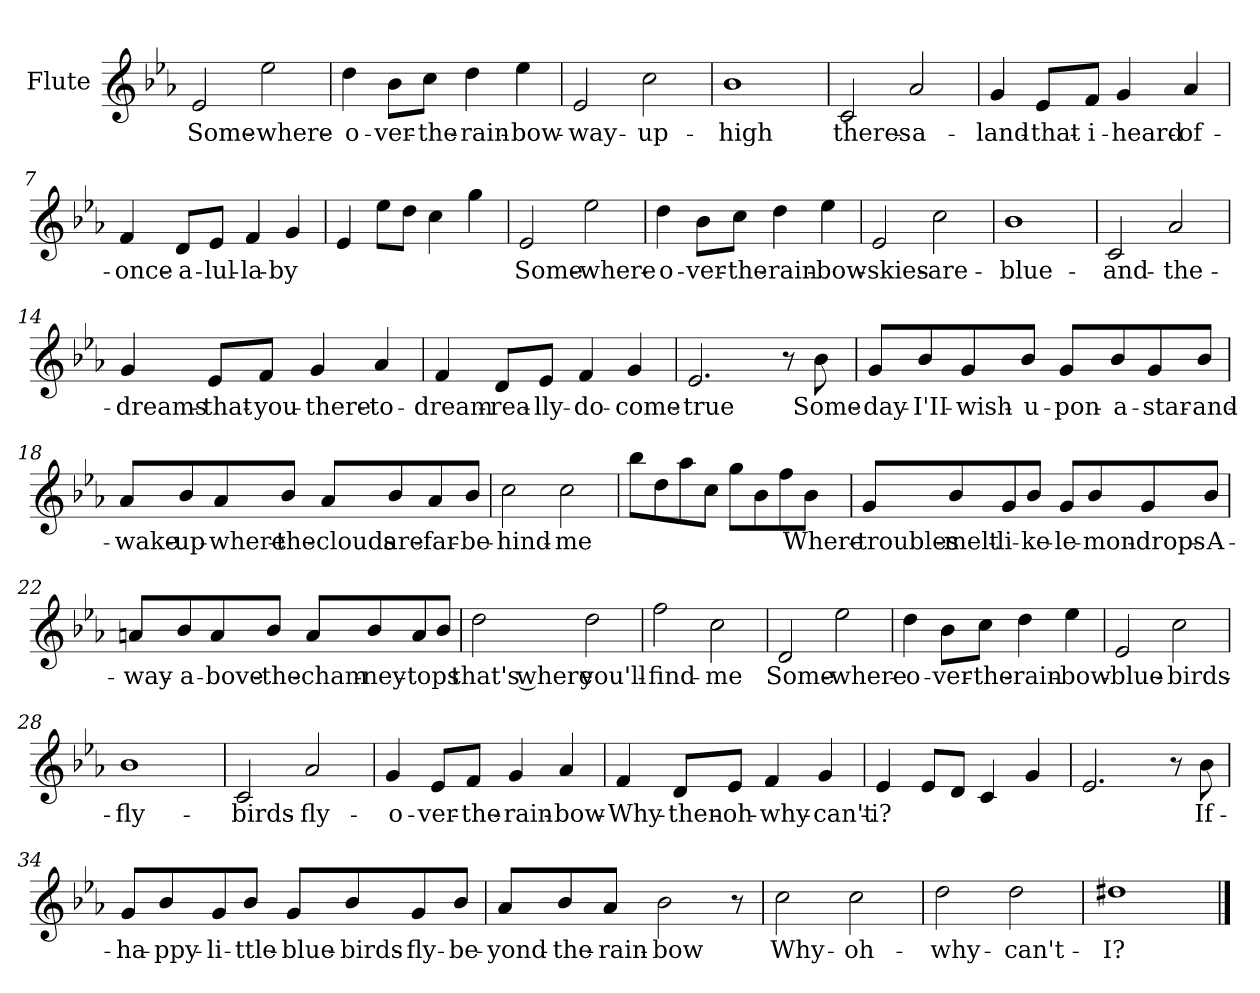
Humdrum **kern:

**kern	**text
*part1	*part1
*staff1	*staff1
*I"Flute	*
*I'Fl.	*
*clefG2	*
*k[b-e-a-]	*
*E-:	*
=1	=1
2e-/	Some-
2ee-\	-where-
=2	=2
4dd\	-o-
8b-\L	-ver-
8cc\J	-the-
4dd\	-rain-
4ee-\	-bow-
=3	=3
2e-/	-way-
2cc\	-up-
=4	=4
1b-	-high
=5	=5
2c/	theres-
2a-/	-a-
=6	=6
4g/	-land-
8e-/L	-that-
8f/J	-i-
4g/	-heard-
4a-/	-of-
!!LO:LB:g=z
=7	=7
4f/	-once-
8d/L	-a-
8e-/J	-lul-
4f/	-la-
4g/	-by
=8	=8
4e-/	.
8ee-\L	.
8dd\J	.
4cc\	.
4gg\	.
=9	=9
2e-/	Some-
2ee-\	-where-
=10	=10
4dd\	-o-
8b-\L	-ver-
8cc\J	-the-
4dd\	-rain-
4ee-\	-bow-
=11	=11
2e-/	-skies-
2cc\	-are-
=12	=12
1b-	-blue-
!!LO:LB:g=z
=13	=13
2c/	-and-
2a-/	-the-
=14	=14
4g/	-dreams-
8e-/L	-that-
8f/J	-you-
4g/	-there-
4a-/	-to-
=15	=15
4f/	-dream-
8d/L	-rea-
8e-/J	-lly-
4f/	-do-
4g/	-come-
=16	=16
2.e-/	-true
8r	.
8b-\	Some-
!!LO:LB:g=z
=17	=17
8g/L	-day-
8b-/	-I'II-
8g/	-wish-
8b-/J	-u-
8g/L	-pon-
8b-/	-a-
8g/	-star-
8b-/J	-and-
=18	=18
8a-/L	-wake-
8b-/	-up-
8a-/	-where-
8b-/J	-the-
8a-/L	-clouds
8b-/	are-
8a-/	-far-
8b-/J	-be-
=19	=19
2cc\	-hind-
2cc\	-me
!!LO:LB:g=z
=20	=20
8bb-\L	.
8dd\	.
8aa-\	.
8cc\J	.
8gg\L	.
8b-\	.
8ff\	.
8b-\J	Where-
=21	=21
8g/L	-troubles-
8b-/	-melt-
8g/	-li-
8b-/J	-ke-
8g/L	-le-
8b-/	-mon-
8g/	-drops-
8b-/J	-A-
!!LO:LB:g=z
=22	=22
8an/L	-way-
8b-/	-a-
8a/	-bove-
8b-/J	-the-
8a/L	-cham-
8b-/	-ney-
8a/	-tops
8b-/J	.
=23	=23
2dd\	that's where-
2dd\	-you'll-
=24	=24
2ff\	-find-
2cc\	-me
=25	=25
2d/	Some-
2ee-\	-where-
!!LO:LB:g=z
=26	=26
4dd\	-o-
8b-\L	-ver-
8cc\J	-the-
4dd\	-rain-
4ee-\	-bow-
=27	=27
2e-/	-blue-
2cc\	-birds-
=28	=28
1b-	-fly-
=29	=29
2c/	-birds-
2a-/	-fly-
=30	=30
4g/	-o-
8e-/L	-ver-
8f/J	-the-
4g/	-rain-
4a-/	-bow-
!!LO:LB:g=z
=31	=31
4f/	-Why-
8d/L	-then-
8e-/J	-oh-
4f/	-why-
4g/	-can't-
=32	=32
4e-/	-i?
8e-/L	.
8d/J	.
4c/	.
4g/	.
=33	=33
2.e-/	.
8r	.
8b-\	If-
=34	=34
8g/L	-ha-
8b-/	-ppy-
8g/	-li-
8b-/J	-ttle-
8g/L	-blue-
8b-/	-birds-
8g/	-fly-
8b-/J	-be-
!!LO:LB:g=z
=35	=35
8a-/L	-yond-
8b-/	-the-
8a-/J	-rain-
2b-\	-bow
8r	.
=36	=36
2cc\	Why-
2cc\	-oh-
=37	=37
2dd\	-why-
2dd\	-can't-
=38	=38
1dd#X	-I?
==	==
*-	*-
